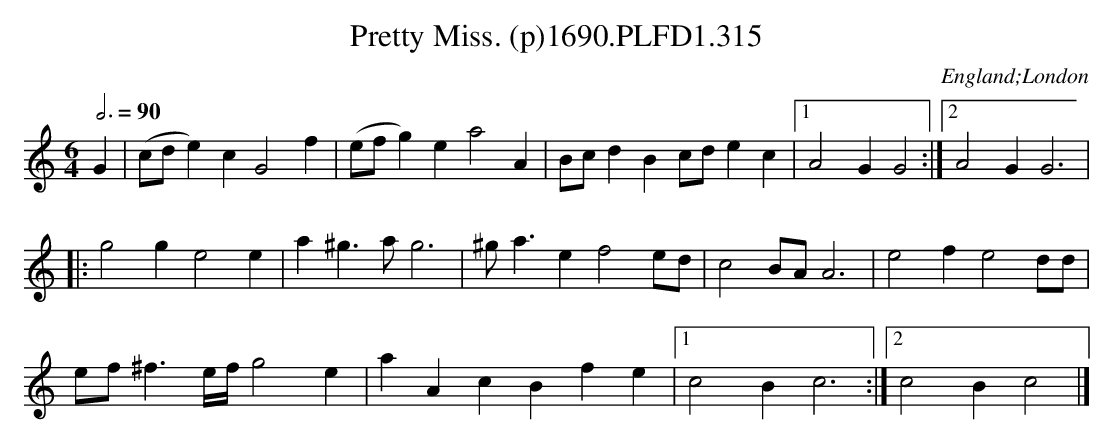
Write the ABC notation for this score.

X:1
T:Pretty Miss. (p)1690.PLFD1.315
M:6/4
L:1/4
Q:3/4=90
O:England;London
K:C
G|(c/d/e)cG2f|(e/f/g)ea2A|B/c/dBc/d/ec|1A2GG2:|2A2GG3|
|:g2ge2e|a^g>ag3|^g<aef2e/d/|c2B/A/A3|e2fe2d/d/|
e/f/^f>e/2f/4g2e|aAcBfe|1c2Bc3:|2c2Bc2|]
